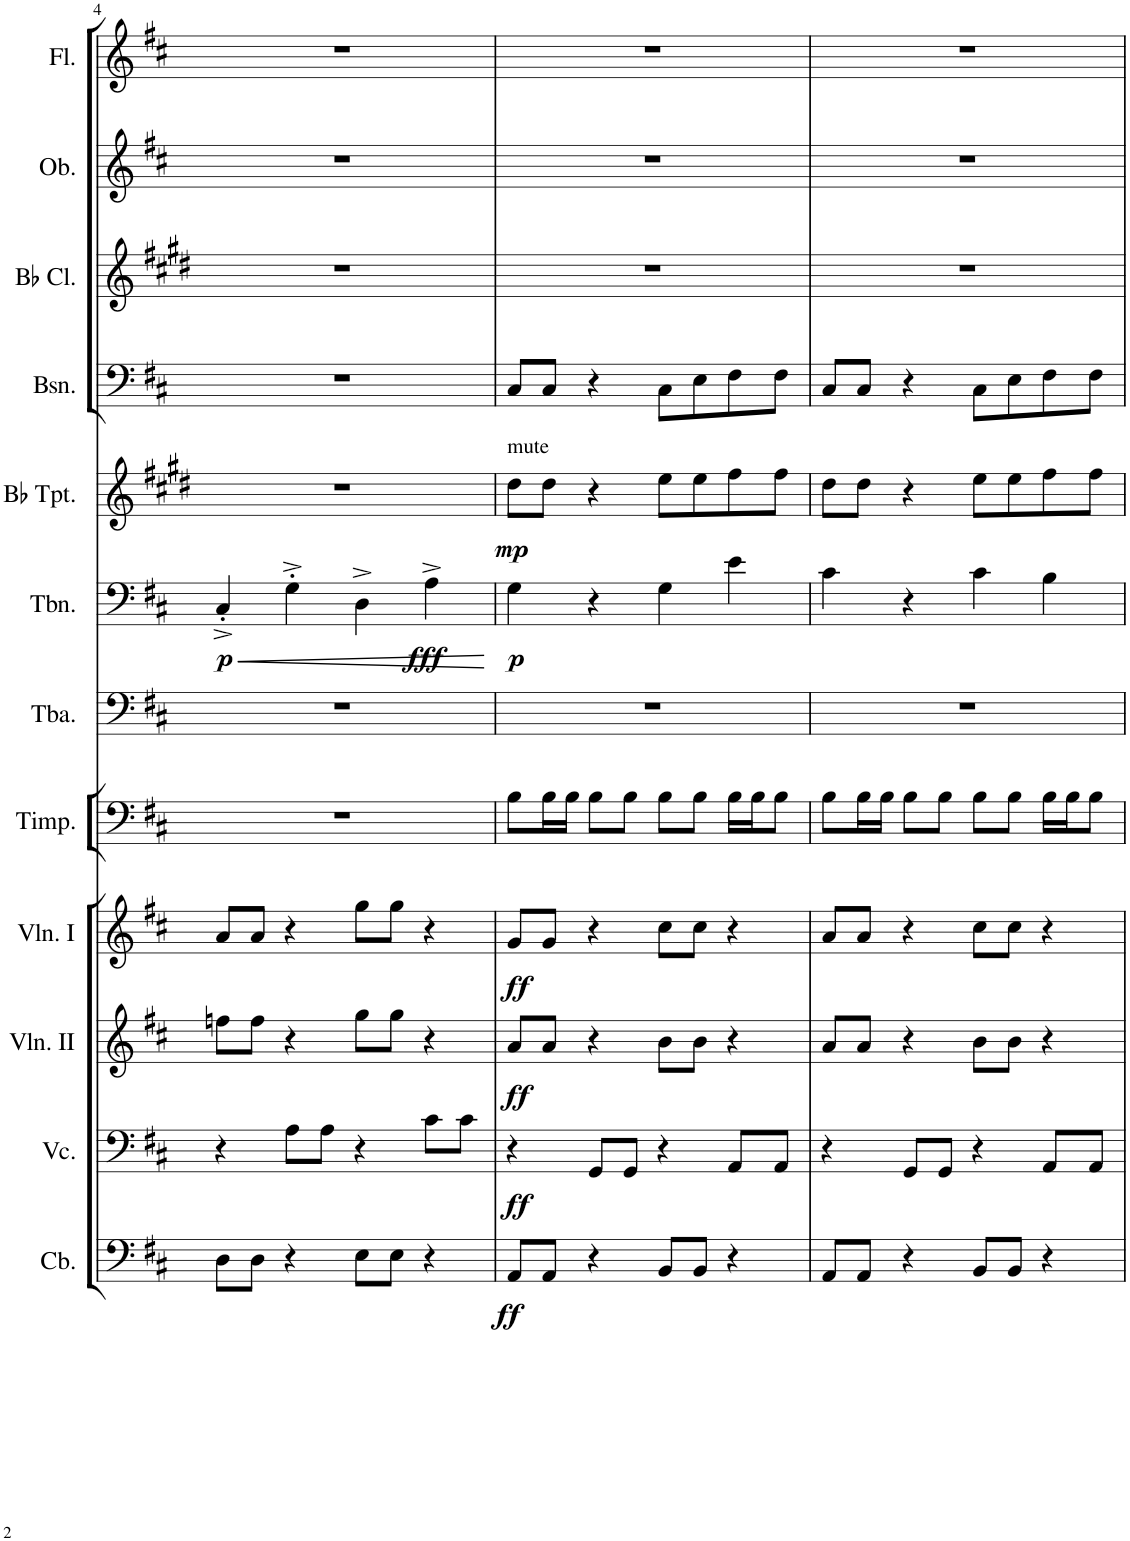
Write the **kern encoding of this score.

**kern	**dynam	**kern	**dynam	**kern	**dynam	**kern	**dynam	**kern	**kern	**kern	**dynam	**kern	**dynam	**kern	**kern	**kern	**kern
*part12	*part12	*part11	*part11	*part10	*part10	*part9	*part9	*part8	*part7	*part6	*part6	*part5	*part5	*part4	*part3	*part2	*part1
*staff12	*staff12	*staff11	*staff11	*staff10	*staff10	*staff9	*staff9	*staff8	*staff7	*staff6	*staff6	*staff5	*staff5	*staff4	*staff3	*staff2	*staff1
*I"Contrabasses	*	*I"Violoncellos	*	*I"Violins II	*	*I"Violins I	*	*I"Timpani	*I"Tuba	*I"Trombone	*	*I"Trumpets in Bb	*	*I"Bassoons	*I"Clarinets in Bb	*I"Oboes	*I"Flutes
*I'Cb.	*	*I'Vc.	*	*I'Vln. II	*	*I'Vln. I	*	*I'Timp.	*I'Tba.	*I'Tbn.	*	*	*	*I'Bsn.	*	*I'Ob.	*I'Fl.
!!LO:PB:g=z
*clefF4	*	*clefF4	*	*clefG2	*	*clefG2	*	*clefF4	*clefF4	*clefF4	*	*clefG2	*	*clefF4	*clefG2	*clefG2	*clefG2
*Trd7c12	*	*	*	*	*	*	*	*	*	*	*	*Trd1c2	*	*	*Trd1c2	*	*
*k[f#c#]	*	*k[f#c#]	*	*k[f#c#]	*	*k[f#c#]	*	*k[f#c#]	*k[f#c#]	*k[f#c#]	*	*k[f#c#g#d#]	*	*k[f#c#]	*k[f#c#g#d#]	*k[f#c#]	*k[f#c#]
*M4/4	*	*M4/4	*	*M4/4	*	*M4/4	*	*M4/4	*M4/4	*M4/4	*	*M4/4	*	*M4/4	*M4/4	*M4/4	*M4/4
=4	=4	=4	=4	=4	=4	=4	=4	=4	=4	=4	=4	=4	=4	=4	=4	=4	=4
!	!	!	!	!	!	!	!	!	!	!	!LO:HP:b	!	!	!	!	!	!
!	!	!	!	!	!	!	!	!	!	!	!LO:DY:n=1:b	!	!	!	!	!	!
8D\L	.	4r	.	8ffn\L	.	8a/L	.	1r	1r	4C#'^/	< p	1r	.	1r	1r	1r	1r
8D\J	.	.	.	8ff\J	.	8a/J	.	.	.	.	.	.	.	.	.	.	.
4r	.	8A\L	.	4r	.	4r	.	.	.	4G'^\	.	.	.	.	.	.	.
.	.	8A\J	.	.	.	.	.	.	.	.	.	.	.	.	.	.	.
8E\L	.	4r	.	8gg\L	.	8gg\L	.	.	.	4D^\	.	.	.	.	.	.	.
8E\J	.	.	.	8gg\J	.	8gg\J	.	.	.	.	.	.	.	.	.	.	.
!	!	!	!	!	!	!	!	!	!	!	!LO:DY:n=2:b	!	!	!	!	!	!
4r	.	8c#\L	.	4r	.	4r	.	.	.	4A^\	fff	.	.	.	.	.	.
.	.	8c#\J	.	.	.	.	.	.	.	.	.	.	.	.	.	.	.
.	.	.	.	.	.	.	.	.	.	.	[	.	.	.	.	.	.
=5	=5	=5	=5	=5	=5	=5	=5	=5	=5	=5	=5	=5	=5	=5	=5	=5	=5
!	!	!	!	!	!	!	!	!	!	!	!	!LO:TX:a:t=mute	!	!	!	!	!
!	!LO:DY:b	!	!LO:DY:b	!	!LO:DY:b	!	!LO:DY:b	!	!	!	!LO:DY:b	!	!LO:DY:b	!	!	!	!
8AA/L	ff	4r	ff	8a/L	ff	8g/L	ff	8B\L	1r	4G\	p	8dd#\L	mp	8C#/L	1r	1r	1r
8AA/J	.	.	.	8a/J	.	8g/J	.	16B\L	.	.	.	8dd#\J	.	8C#/J	.	.	.
.	.	.	.	.	.	.	.	16B\JJ	.	.	.	.	.	.	.	.	.
4r	.	8GG/L	.	4r	.	4r	.	8B\L	.	4r	.	4r	.	4r	.	.	.
.	.	8GG/J	.	.	.	.	.	8B\J	.	.	.	.	.	.	.	.	.
8BB/L	.	4r	.	8b\L	.	8cc#\L	.	8B\L	.	4G\	.	8ee\L	.	8C#\L	.	.	.
8BB/J	.	.	.	8b\J	.	8cc#\J	.	8B\J	.	.	.	8ee\	.	8E\	.	.	.
4r	.	8AA/L	.	4r	.	4r	.	16B\LL	.	4e\	.	8ff#\	.	8F#\	.	.	.
.	.	.	.	.	.	.	.	16B\J	.	.	.	.	.	.	.	.	.
.	.	8AA/J	.	.	.	.	.	8B\J	.	.	.	8ff#\J	.	8F#\J	.	.	.
=6	=6	=6	=6	=6	=6	=6	=6	=6	=6	=6	=6	=6	=6	=6	=6	=6	=6
8AA/L	.	4r	.	8a/L	.	8a/L	.	8B\L	1r	4c#\	.	8dd#\L	.	8C#/L	1r	1r	1r
8AA/J	.	.	.	8a/J	.	8a/J	.	16B\L	.	.	.	8dd#\J	.	8C#/J	.	.	.
.	.	.	.	.	.	.	.	16B\JJ	.	.	.	.	.	.	.	.	.
4r	.	8GG/L	.	4r	.	4r	.	8B\L	.	4r	.	4r	.	4r	.	.	.
.	.	8GG/J	.	.	.	.	.	8B\J	.	.	.	.	.	.	.	.	.
8BB/L	.	4r	.	8b\L	.	8cc#\L	.	8B\L	.	4c#\	.	8ee\L	.	8C#\L	.	.	.
8BB/J	.	.	.	8b\J	.	8cc#\J	.	8B\J	.	.	.	8ee\	.	8E\	.	.	.
4r	.	8AA/L	.	4r	.	4r	.	16B\LL	.	4B\	.	8ff#\	.	8F#\	.	.	.
.	.	.	.	.	.	.	.	16B\J	.	.	.	.	.	.	.	.	.
.	.	8AA/J	.	.	.	.	.	8B\J	.	.	.	8ff#\J	.	8F#\J	.	.	.
=	=	=	=	=	=	=	=	=	=	=	=	=	=	=	=	=	=
*-	*-	*-	*-	*-	*-	*-	*-	*-	*-	*-	*-	*-	*-	*-	*-	*-	*-
